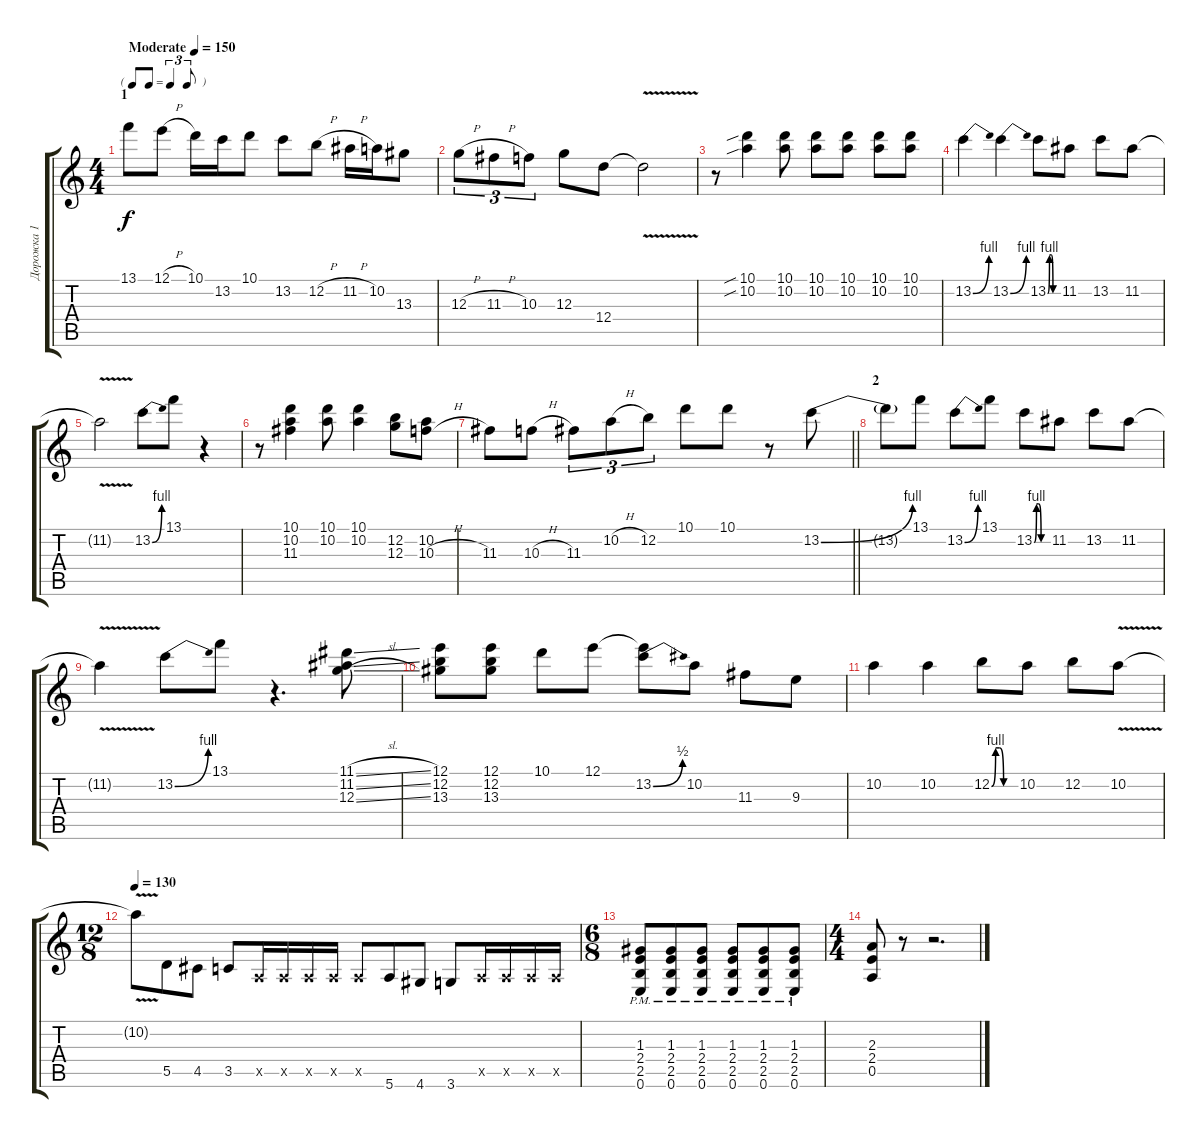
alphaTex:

\track ("Дорожка 1" "Дорожка 1") {instrument overdrivenguitar}
\staff {score tabs}
\tuning (E4 B3 G3 D3 A2 E2) {hide}
\ts (4 4)
\tf triplet8th
\section ("" "1")
\tempo (150 "Moderate")
\clef g2
\ks c
13.1.8{dy f instrument overdrivenguitar} 12.1{h}.8 10.1.16 13.2.16 10.1.8 13.2.8 12.2{h}.8 11.2{h}.16 10.2.16 13.3.8 |
12.3{h}.8{tu (3 2)} 11.3{h}.8{tu (3 2)} 10.3.8{tu (3 2)} 12.3.8 12.4.8 12.4{v t}.2 |
r.8 (10.1{sib} 10.2{sib}).4 (10.1 10.2).8 (10.1 10.2).8 (10.1 10.2).8 (10.1 10.2).8 (10.1 10.2).8 |
13.2{be (bend 0 0 60 4)}.4 13.2{be (bend 0 0 60 4)}.4 13.2{be (custom 0 0 10 4 20 4 30 0 60 0)}.8 11.2.8 13.2.8 11.2.8 |
11.2{v t}.2 13.2{be (bend 0 0 60 4)}.8 13.1.8 r.4 |
r.8 (10.1 10.2 11.3).4 (10.1 10.2).8 (10.1 10.2).4 (12.2 12.3).8 (10.2 10.3{h}).8 |
\barLineRight lightlight
11.3.8 10.3{h}.8 11.3.8{tu (3 2)} 10.2{h}.8{tu (3 2)} 12.2.8{tu (3 2)} 10.1.8 10.1.8 r.8 13.2{be (bend 0 0 60 4)}.8 |
\section ("" "2")
13.2{t}.8 13.1.8 13.2{be (bend 0 0 60 4)}.8 13.1.8 13.2{be (custom 0 0 10 4 20 4 30 0 60 0)}.8 11.2.8 13.2.8 11.2.8 |
11.2{v t}.4 13.2{be (bend 0 0 60 4)}.8 13.1.8 r.4{d} (11.1{sl} 11.2{sl} 12.3{sl}).8 |
(12.1 12.2 13.3).8 (12.1 12.2 13.3).8 10.1.8 12.1.8 (12.1{t} 13.2{be (bend 0 0 60 2)}).8 10.2.8 11.3.8 9.3.8 |
10.2.4 10.2.4 12.2{be (custom 0 0 10 4 20 4 30 0 60 0)}.8 10.2.8 12.2.8 10.2{v}.8 |
\ts (12 8)
\tempo 130
10.2{t}.8{volume 8} 5.5.8 4.5.8 3.5.8 0.5{x}.16 0.5{x}.16 0.5{x}.16 0.5{x}.16 0.5{x}.8 5.6.8 4.6.8 3.6.8 0.5{x}.16 0.5{x}.16 0.5{x}.16 0.5{x}.16 |
\ts (6 8)
(1.3{pm} 2.4{pm} 2.5{pm} 0.6).8 (1.3{pm} 2.4 2.5{pm} 0.6{pm}).8 (1.3{pm} 2.4 2.5{pm} 0.6{pm}).8 (1.3{pm} 2.4 2.5{pm} 0.6{pm}).8 (1.3{pm} 2.4 2.5{pm} 0.6{pm}).8 (1.3{pm} 2.4 2.5{pm} 0.6{pm}).8 |
\ts (4 4)
(2.3 2.4 0.5).8 r.8 r.2{d}
